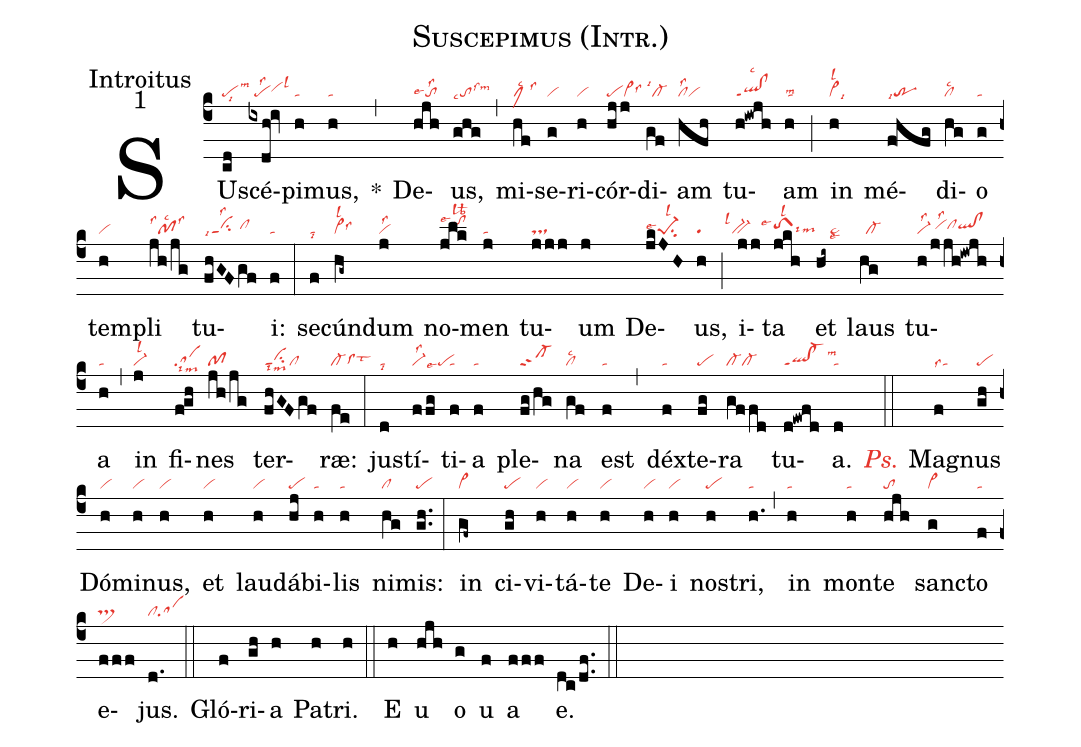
name:Suscepimus (Intr.);
office-part:Introitus;
mode:1;
nabc-lines:1;
%%
(c4) SU(cd|pelsi8lsm3)scé(ixdh!iv|//pelss2vihhlsl3)pi(h|ta)mus,(h|ta) <sp>*</sp>(,) De(hjh|tolse4lss2)us,(ghg|tolsc7lssm3) (,) mi(hf|clMlsc2lss3)se(g|vi)ri(h|vi)cór(hjj|pevi>lss6)di(gf|cl-lsi1)am(hfh|cllss2vi) tu(h!iwjh|ql!clppt1lsc2)am(h|talsm2) (;) in(h|vi>lsl2lsi9) mé(f!hfg|trlsi7)di(hg|cllsc2)o(g|ta) tem(h|vi)pli(jh/jg|pflss1lsc2lss3) tu(fhGFgf|cippt1lsi7lss2/clhh)i:(f|ta) (:) se(f|talsi8)cún(hg~|vi>lsl2lss6)dum(j|vilss2) no(jlk|tohjlse4lslb2)men(j|ta) tu(jjj|ts)um(j) De(jkJH|pe-1su2lse4lsl2)us,(h|pu) (;) i(jj|````bv-lsl1)ta(jkh|````toS1hhlse4lsl2lsim9) et(hi~|////pe~lse8) laus(hg|//cl-) tu(h/jjh!iwjh|vi-lss2/vihhlss2clhhqlhh!clhh)a(h|ta) (,) in(j|vi-lsl2) fi(fgh|salsim8)nes(jh/jg|pf) ter(fhGFgf|cippt1lsim8cl)ræ:(fe|cl-lsst6) (:) jus(d|talsi8)tí(ffg|vi-lss2pelse7)ti(f|ta)a(f|ta) ple(fg/hg|cl-ppt2)na(gf|cllsc2) est(f|ta) (,) déx(f|ta)te(fg|pe)ra(gffd|cl-cl-) tu(d!ewfd|ql!cl-ppt1lsm6)a.(d|ta) (::)
<c><i>Ps.</i></c> Ma(f|talss1)gnus(gh|pe) Dó(h|vi)mi(h|vi)nus,(h|vi) et(h|vi) lau(h|vi)dá(hj|pe)bi(h|ta)lis(h|ta) ni(hg|cl)mis:(gh..|pe) (:) in(gf~|vi>) ci(gh|pe)vi(h|vi)tá(h|vi)te(h|vi) De(h|vi)i(h|vi) nos(h|pe)tri,(h.|ta) (,) in(h|ta) mon(h|ta)te(hjh|to) sanc(g|vi>)to(f|ta) e(fff|ts>)jus.(d.|clsa) (::) Gló(f)ri(gh)a(h) Pa(h)tri.(h) (::) <eu>E(h) u(hjh) o(g) u(f) a(fff) e.</eu>(dc/df..) (::)
